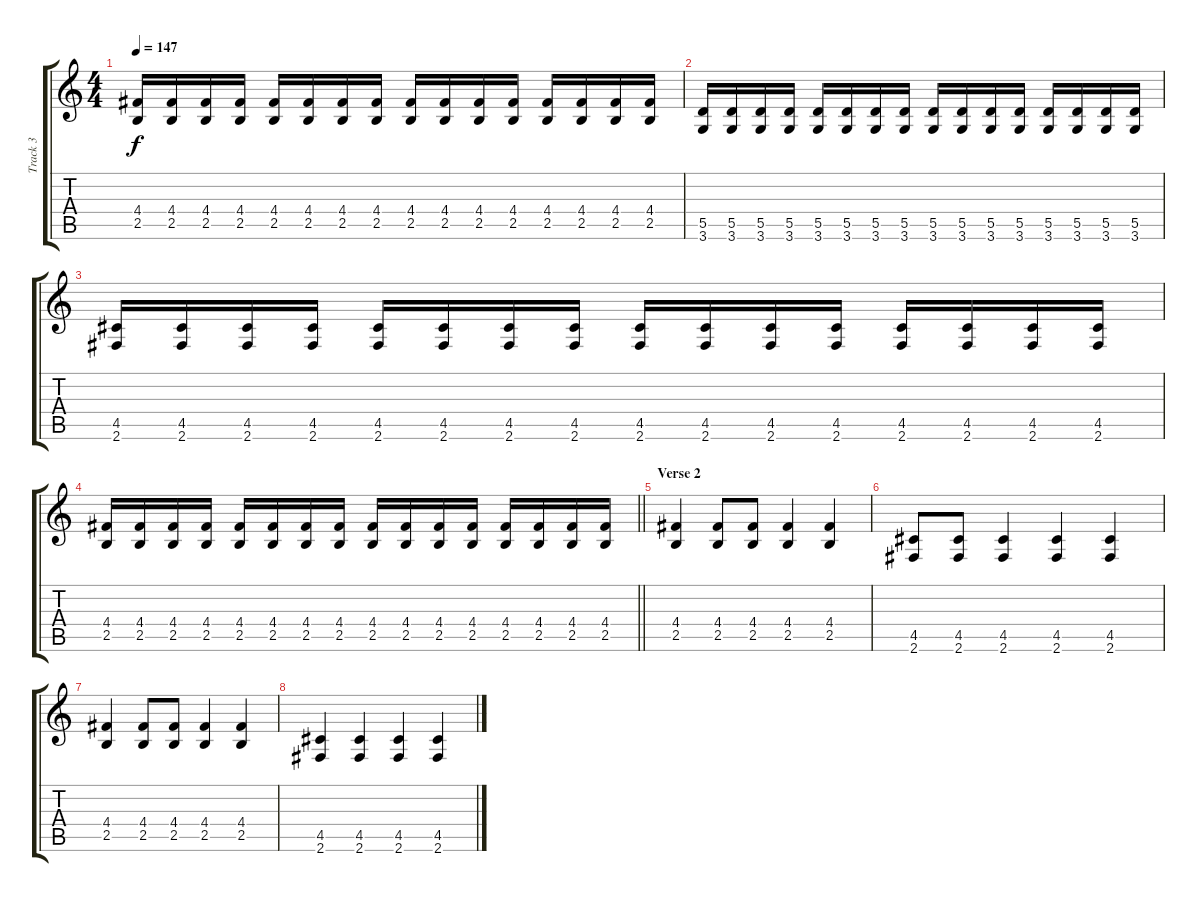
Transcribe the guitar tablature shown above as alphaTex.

\track ("Track 3" "Track 3") {instrument distortionguitar}
\staff {score tabs}
\tuning (E4 B3 G3 D3 A2 E2) {hide}
\ts (4 4)
\tempo 147
\clef g2
\ks c
(4.4 2.5).16{dy f} (4.4 2.5).16 (4.4 2.5).16 (4.4 2.5).16 (4.4 2.5).16 (4.4 2.5).16 (4.4 2.5).16 (4.4 2.5).16 (4.4 2.5).16 (4.4 2.5).16 (4.4 2.5).16 (4.4 2.5).16 (4.4 2.5).16 (4.4 2.5).16 (4.4 2.5).16 (4.4 2.5).16 |
(5.5 3.6).16 (5.5 3.6).16 (5.5 3.6).16 (5.5 3.6).16 (5.5 3.6).16 (5.5 3.6).16 (5.5 3.6).16 (5.5 3.6).16 (5.5 3.6).16 (5.5 3.6).16 (5.5 3.6).16 (5.5 3.6).16 (5.5 3.6).16 (5.5 3.6).16 (5.5 3.6).16 (5.5 3.6).16 |
(4.5 2.6).16 (4.5 2.6).16 (4.5 2.6).16 (4.5 2.6).16 (4.5 2.6).16 (4.5 2.6).16 (4.5 2.6).16 (4.5 2.6).16 (4.5 2.6).16 (4.5 2.6).16 (4.5 2.6).16 (4.5 2.6).16 (4.5 2.6).16 (4.5 2.6).16 (4.5 2.6).16 (4.5 2.6).16 |
\barLineRight lightlight
(4.4 2.5).16 (4.4 2.5).16 (4.4 2.5).16 (4.4 2.5).16 (4.4 2.5).16 (4.4 2.5).16 (4.4 2.5).16 (4.4 2.5).16 (4.4 2.5).16 (4.4 2.5).16 (4.4 2.5).16 (4.4 2.5).16 (4.4 2.5).16 (4.4 2.5).16 (4.4 2.5).16 (4.4 2.5).16 |
\section ("" "Verse 2")
(4.4 2.5).4 (4.4 2.5).8 (4.4 2.5).8 (4.4 2.5).4 (4.4 2.5).4 |
(4.5 2.6).8 (4.5 2.6).8 (4.5 2.6).4 (4.5 2.6).4 (4.5 2.6).4 |
(4.4 2.5).4 (4.4 2.5).8 (4.4 2.5).8 (4.4 2.5).4 (4.4 2.5).4 |
(4.5 2.6).4 (4.5 2.6).4 (4.5 2.6).4 (4.5 2.6).4
